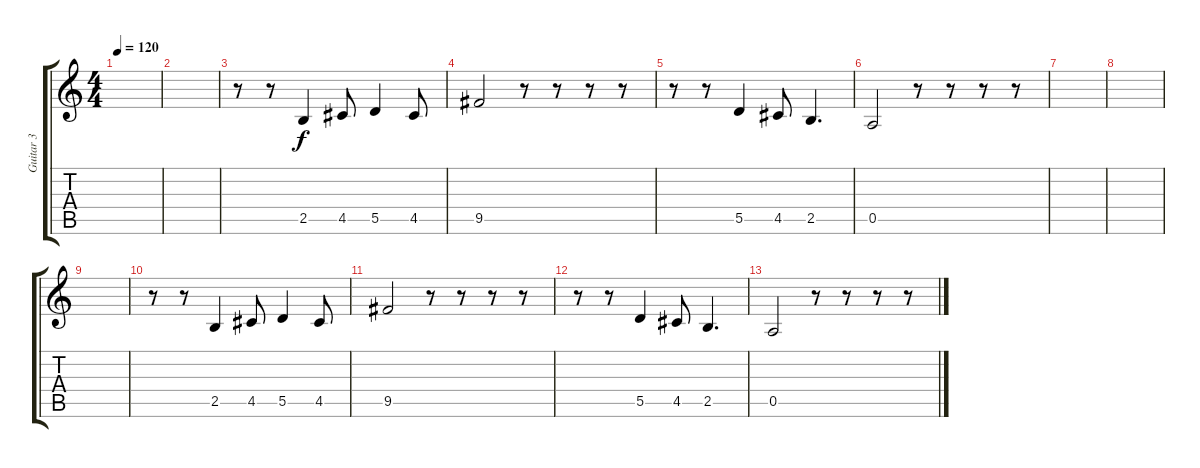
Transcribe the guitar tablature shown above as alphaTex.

\track ("Guitar 3" "Guitar 3") {instrument distortionguitar}
\staff {score tabs}
\tuning (E4 B3 G3 D3 A2 E2) {hide}
\ts (4 4)
\tempo 120
\clef g2
\ks c
|
|
r.8 r.8 2.5.4 4.5.8 5.5.4 4.5.8 |
9.5.2 r.8 r.8 r.8 r.8 |
r.8 r.8 5.5.4 4.5.8 2.5.4{d} |
0.5.2 r.8 r.8 r.8 r.8 |
|
|
|
r.8 r.8 2.5.4 4.5.8 5.5.4 4.5.8 |
9.5.2 r.8 r.8 r.8 r.8 |
r.8 r.8 5.5.4 4.5.8 2.5.4{d} |
0.5.2 r.8 r.8 r.8 r.8
